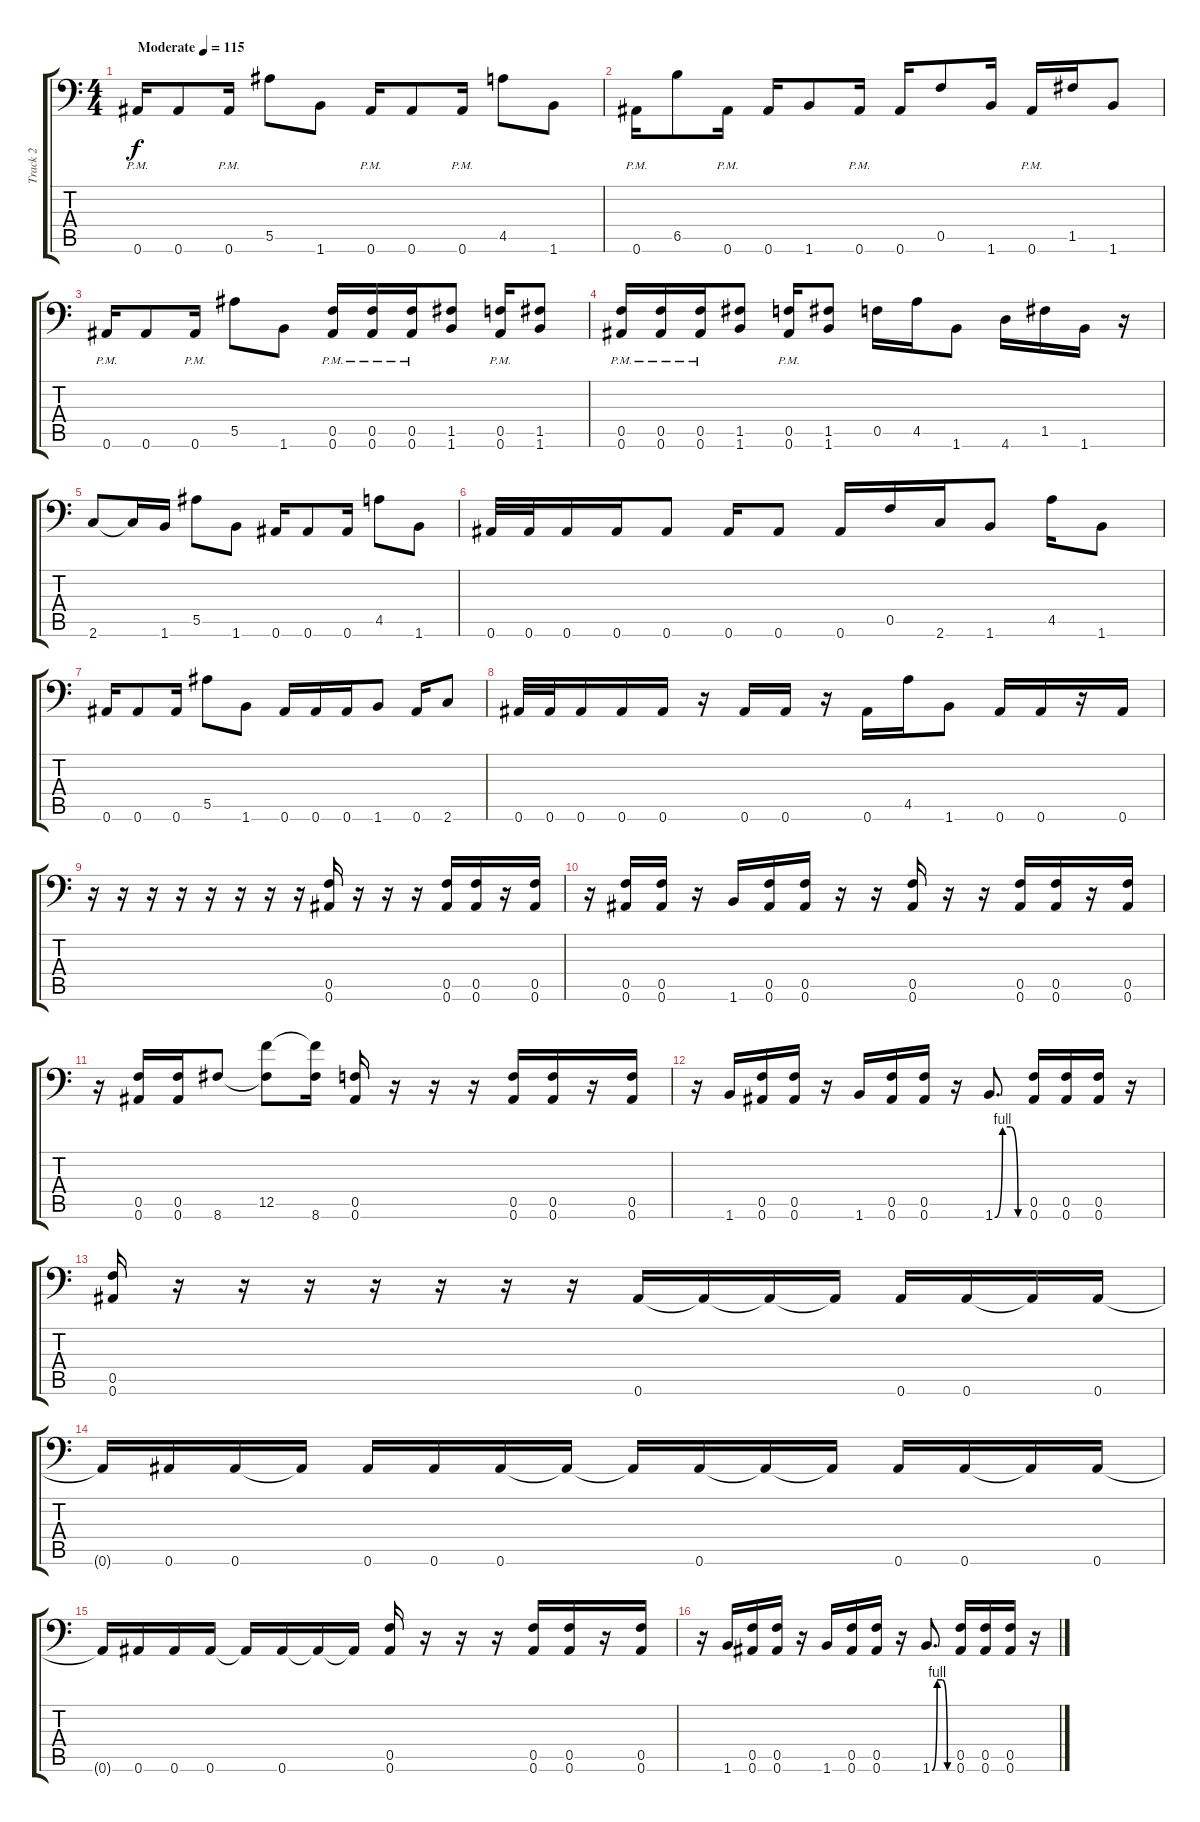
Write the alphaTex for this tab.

\track ("Track 2" "Track 2") {instrument distortionguitar}
\staff {score tabs}
\tuning (C4 G3 Eb3 Bb2 F2 Bb1) {hide}
\ts (4 4)
\tempo (115 "Moderate")
\clef f4
\ks c
0.6{pm}.16{dy f instrument distortionguitar} 0.6.8 0.6{pm}.16 5.5.8 1.6.8 0.6{pm}.16 0.6.8 0.6{pm}.16 4.5.8 1.6.8 |
0.6{pm}.16 6.5.8 0.6{pm}.16 0.6.16 1.6.8 0.6{pm}.16 0.6.16 0.5.8 1.6.16 0.6{pm}.16 1.5.16 1.6.8 |
0.6{pm}.16 0.6.8 0.6{pm}.16 5.5.8 1.6.8 (0.5{pm} 0.6{pm}).16 (0.5{pm} 0.6{pm}).16 (0.5{pm} 0.6{pm}).16 (1.5 1.6).8 (0.5{pm} 0.6{pm}).16 (1.5 1.6).8 |
(0.5{pm} 0.6{pm}).16 (0.5{pm} 0.6{pm}).16 (0.5{pm} 0.6{pm}).16 (1.5 1.6).8 (0.5{pm} 0.6{pm}).16 (1.5 1.6).8 0.5.16 4.5.16 1.6.8 4.6.16 1.5.16 1.6.16 r.16 |
2.6.8 2.6{t}.16 1.6.16 5.5.8 1.6.8 0.6.16 0.6.8 0.6.16 4.5.8 1.6.8 |
0.6.32 0.6.32 0.6.16 0.6.16 0.6.8 0.6.16 0.6.8 0.6.16 0.5.16 2.6.16 1.6.8 4.5.16 1.6.8 |
0.6.16 0.6.8 0.6.16 5.5.8 1.6.8 0.6.16 0.6.16 0.6.16 1.6.8 0.6.16 2.6.8 |
0.6.32 0.6.32 0.6.16 0.6.16 0.6.16 r.16 0.6.16 0.6.16 r.16 0.6.16 4.5.16 1.6.8 0.6.16 0.6.16 r.16 0.6.16 |
r.16 r.16 r.16 r.16 r.16 r.16 r.16 r.16 (0.5 0.6).16 r.16 r.16 r.16 (0.5 0.6).16 (0.5 0.6).16 r.16 (0.5 0.6).16 |
r.16 (0.5 0.6).16 (0.5 0.6).16 r.16 1.6.16 (0.5 0.6).16 (0.5 0.6).16 r.16 r.16 (0.5 0.6).16 r.16 r.16 (0.5 0.6).16 (0.5 0.6).16 r.16 (0.5 0.6).16 |
r.16 (0.5 0.6).16 (0.5 0.6).16 8.6.8 (12.5 8.6{t}).8 (12.5{t} 8.6).16 (0.5 0.6).16 r.16 r.16 r.16 (0.5 0.6).16 (0.5 0.6).16 r.16 (0.5 0.6).16 |
r.16 1.6.16 (0.5 0.6).16 (0.5 0.6).16 r.16 1.6.16 (0.5 0.6).16 (0.5 0.6).16 r.16 1.6{be (custom 0 0 15 4 30 4 45 0 60 0)}.8{d} (0.5 0.6).16 (0.5 0.6).16 (0.5 0.6).16 r.16 |
(0.5 0.6).16 r.16 r.16 r.16 r.16 r.16 r.16 r.16 0.6.16 0.6{t}.16 0.6{t}.16 0.6{t}.16 0.6.16 0.6.16 0.6{t}.16 0.6.16 |
0.6{t}.16 0.6.16 0.6.16 0.6{t}.16 0.6.16 0.6.16 0.6.16 0.6{t}.16 0.6{t}.16 0.6.16 0.6{t}.16 0.6{t}.16 0.6.16 0.6.16 0.6{t}.16 0.6.16 |
0.6{t}.16 0.6.16 0.6.16 0.6.16 0.6{t}.16 0.6.16 0.6{t}.16 0.6{t}.16 (0.5 0.6).16 r.16 r.16 r.16 (0.5 0.6).16 (0.5 0.6).16 r.16 (0.5 0.6).16 |
r.16 1.6.16 (0.5 0.6).16 (0.5 0.6).16 r.16 1.6.16 (0.5 0.6).16 (0.5 0.6).16 r.16 1.6{be (custom 0 0 15 4 30 4 45 0 60 0)}.8{d} (0.5 0.6).16 (0.5 0.6).16 (0.5 0.6).16 r.16
